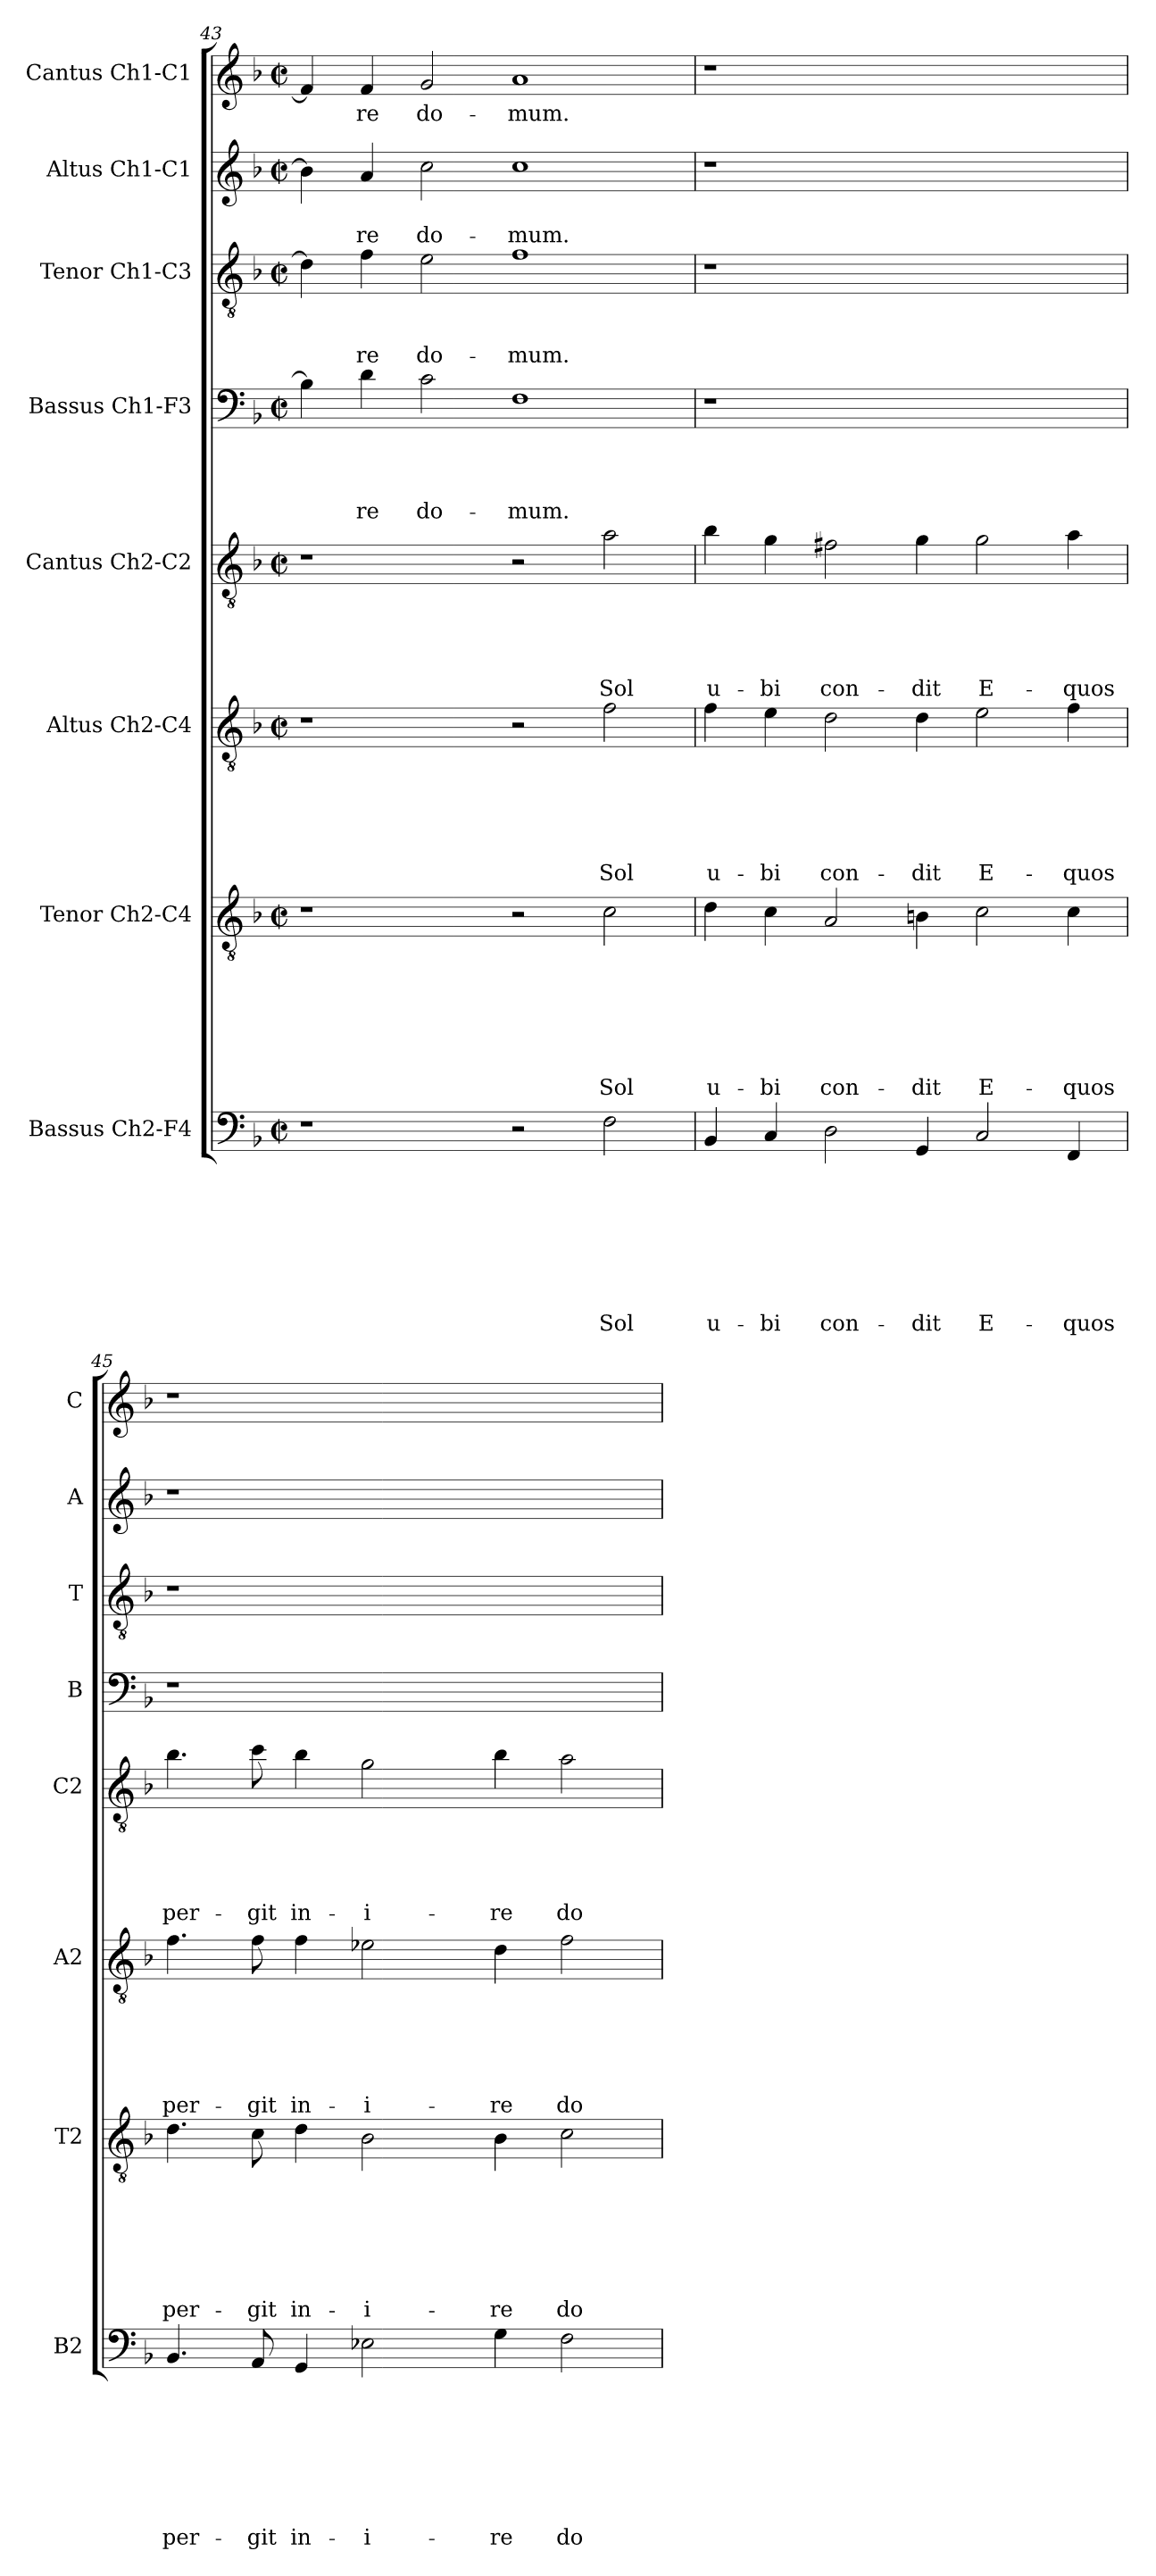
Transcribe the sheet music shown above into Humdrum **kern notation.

**kern	**text	**text	**text	**text	**text	**text	**text	**text	**kern	**text	**text	**text	**text	**text	**text	**text	**kern	**text	**text	**text	**text	**text	**text	**kern	**text	**text	**text	**text	**text	**kern	**text	**text	**text	**text	**kern	**text	**text	**text	**kern	**text	**text	**kern	**text
*part8	*part8	*part8	*part8	*part8	*part8	*part8	*part8	*part8	*part7	*part7	*part7	*part7	*part7	*part7	*part7	*part7	*part6	*part6	*part6	*part6	*part6	*part6	*part6	*part5	*part5	*part5	*part5	*part5	*part5	*part4	*part4	*part4	*part4	*part4	*part3	*part3	*part3	*part3	*part2	*part2	*part2	*part1	*part1
*staff8	*staff8	*staff8	*staff8	*staff8	*staff8	*staff8	*staff8	*staff8	*staff7	*staff7	*staff7	*staff7	*staff7	*staff7	*staff7	*staff7	*staff6	*staff6	*staff6	*staff6	*staff6	*staff6	*staff6	*staff5	*staff5	*staff5	*staff5	*staff5	*staff5	*staff4	*staff4	*staff4	*staff4	*staff4	*staff3	*staff3	*staff3	*staff3	*staff2	*staff2	*staff2	*staff1	*staff1
*I"Bassus Ch2-F4	*	*	*	*	*	*	*	*	*I"Tenor Ch2-C4	*	*	*	*	*	*	*	*I"Altus Ch2-C4	*	*	*	*	*	*	*I"Cantus Ch2-C2	*	*	*	*	*	*I"Bassus Ch1-F3	*	*	*	*	*I"Tenor Ch1-C3	*	*	*	*I"Altus Ch1-C1	*	*	*I"Cantus Ch1-C1	*
*I'B2	*	*	*	*	*	*	*	*	*I'T2	*	*	*	*	*	*	*	*I'A2	*	*	*	*	*	*	*I'C2	*	*	*	*	*	*I'B	*	*	*	*	*I'T	*	*	*	*I'A	*	*	*I'C	*
!!LO:PB:g=z
*clefF4	*	*	*	*	*	*	*	*	*clefGv2	*	*	*	*	*	*	*	*clefGv2	*	*	*	*	*	*	*clefGv2	*	*	*	*	*	*clefF4	*	*	*	*	*clefGv2	*	*	*	*clefG2	*	*	*clefG2	*
*k[b-]	*	*	*	*	*	*	*	*	*k[b-]	*	*	*	*	*	*	*	*k[b-]	*	*	*	*	*	*	*k[b-]	*	*	*	*	*	*k[b-]	*	*	*	*	*k[b-]	*	*	*	*k[b-]	*	*	*k[b-]	*
*F:	*	*	*	*	*	*	*	*	*F:	*	*	*	*	*	*	*	*F:	*	*	*	*	*	*	*F:	*	*	*	*	*	*F:	*	*	*	*	*F:	*	*	*	*F:	*	*	*F:	*
*M2/2	*	*	*	*	*	*	*	*	*M2/2	*	*	*	*	*	*	*	*M2/2	*	*	*	*	*	*	*M2/2	*	*	*	*	*	*M2/2	*	*	*	*	*M2/2	*	*	*	*M2/2	*	*	*M2/2	*
*met(c|)	*	*	*	*	*	*	*	*	*met(c|)	*	*	*	*	*	*	*	*met(c|)	*	*	*	*	*	*	*met(c|)	*	*	*	*	*	*met(c|)	*	*	*	*	*met(c|)	*	*	*	*met(c|)	*	*	*met(c|)	*
=43	=43	=43	=43	=43	=43	=43	=43	=43	=43	=43	=43	=43	=43	=43	=43	=43	=43	=43	=43	=43	=43	=43	=43	=43	=43	=43	=43	=43	=43	=43	=43	=43	=43	=43	=43	=43	=43	=43	=43	=43	=43	=43	=43
1r	.	.	.	.	.	.	.	.	1r	.	.	.	.	.	.	.	1r	.	.	.	.	.	.	1r	.	.	.	.	.	4B-\]	.	.	.	.	4d\]	.	.	.	4b-\]	.	.	4f/]	.
!	!	!	!	!	!	!	!	!	!	!	!	!	!	!	!	!	!	!	!	!	!	!	!	!	!	!	!	!	!	!	!	!	!	!LO:LY:b	!	!	!	!LO:LY:b	!	!	!LO:LY:b	!	!LO:LY:b
.	.	.	.	.	.	.	.	.	.	.	.	.	.	.	.	.	.	.	.	.	.	.	.	.	.	.	.	.	.	4d\	.	.	.	-re	4f\	.	.	-re	4a/	.	-re	4f/	-re
!	!	!	!	!	!	!	!	!	!	!	!	!	!	!	!	!	!	!	!	!	!	!	!	!	!	!	!	!	!	!	!	!	!	!LO:LY:b	!	!	!	!LO:LY:b	!	!	!LO:LY:b	!	!LO:LY:b
.	.	.	.	.	.	.	.	.	.	.	.	.	.	.	.	.	.	.	.	.	.	.	.	.	.	.	.	.	.	2c\	.	.	.	do-	2e\	.	.	do-	2cc\	.	do-	2g/	do-
!	!	!	!	!	!	!	!	!	!	!	!	!	!	!	!	!	!	!	!	!	!	!	!	!	!	!	!	!	!	!	!	!	!	!LO:LY:b	!	!	!	!LO:LY:b	!	!	!LO:LY:b	!	!LO:LY:b
2r	.	.	.	.	.	.	.	.	2r	.	.	.	.	.	.	.	2r	.	.	.	.	.	.	2r	.	.	.	.	.	1F	.	.	.	-mum.	1f	.	.	-mum.	1cc	.	-mum.	1a	-mum.
!	!	!	!	!	!	!	!	!LO:LY:b	!	!	!	!	!	!	!	!LO:LY:b	!	!	!	!	!	!	!LO:LY:b	!	!	!	!	!	!LO:LY:b	!	!	!	!	!	!	!	!	!	!	!	!	!	!
2F\	.	.	.	.	.	.	.	Sol	2c\	.	.	.	.	.	.	Sol	2f\	.	.	.	.	.	Sol	2a\	.	.	.	.	Sol	.	.	.	.	.	.	.	.	.	.	.	.	.	.
=44	=44	=44	=44	=44	=44	=44	=44	=44	=44	=44	=44	=44	=44	=44	=44	=44	=44	=44	=44	=44	=44	=44	=44	=44	=44	=44	=44	=44	=44	=44	=44	=44	=44	=44	=44	=44	=44	=44	=44	=44	=44	=44	=44
!	!	!	!	!	!	!	!	!LO:LY:b	!	!	!	!	!	!	!	!LO:LY:b	!	!	!	!	!	!	!LO:LY:b	!	!	!	!	!	!LO:LY:b	!	!	!	!	!	!	!	!	!	!	!	!	!	!
4BB-/	.	.	.	.	.	.	.	u-	4d\	.	.	.	.	.	.	u-	4f\	.	.	.	.	.	u-	4b-\	.	.	.	.	u-	1r	.	.	.	.	1r	.	.	.	1r	.	.	1r	.
!	!	!	!	!	!	!	!	!LO:LY:b	!	!	!	!	!	!	!	!LO:LY:b	!	!	!	!	!	!	!LO:LY:b	!	!	!	!	!	!LO:LY:b	!	!	!	!	!	!	!	!	!	!	!	!	!	!
4C/	.	.	.	.	.	.	.	-bi	4c\	.	.	.	.	.	.	-bi	4e\	.	.	.	.	.	-bi	4g\	.	.	.	.	-bi	.	.	.	.	.	.	.	.	.	.	.	.	.	.
!	!	!	!	!	!	!	!	!LO:LY:b	!	!	!	!	!	!	!	!LO:LY:b	!	!	!	!	!	!	!LO:LY:b	!	!	!	!	!	!LO:LY:b	!	!	!	!	!	!	!	!	!	!	!	!	!	!
2D\	.	.	.	.	.	.	.	con-	2A/	.	.	.	.	.	.	con-	2d\	.	.	.	.	.	con-	2f#X\	.	.	.	.	con-	.	.	.	.	.	.	.	.	.	.	.	.	.	.
!	!	!	!	!	!	!	!	!LO:LY:b	!	!	!	!	!	!	!	!LO:LY:b	!	!	!	!	!	!	!LO:LY:b	!	!	!	!	!	!LO:LY:b	!	!	!	!	!	!	!	!	!	!	!	!	!	!
4GG/	.	.	.	.	.	.	.	-dit	4Bn\	.	.	.	.	.	.	-dit	4d\	.	.	.	.	.	-dit	4g\	.	.	.	.	-dit	1ryy	.	.	.	.	1ryy	.	.	.	1ryy	.	.	1ryy	.
!	!	!	!	!	!	!	!	!LO:LY:b	!	!	!	!	!	!	!	!LO:LY:b	!	!	!	!	!	!	!LO:LY:b	!	!	!	!	!	!LO:LY:b	!	!	!	!	!	!	!	!	!	!	!	!	!	!
2C/	.	.	.	.	.	.	.	E-	2c\	.	.	.	.	.	.	E-	2e\	.	.	.	.	.	E-	2g\	.	.	.	.	E-	.	.	.	.	.	.	.	.	.	.	.	.	.	.
!	!	!	!	!	!	!	!	!LO:LY:b	!	!	!	!	!	!	!	!LO:LY:b	!	!	!	!	!	!	!LO:LY:b	!	!	!	!	!	!LO:LY:b	!	!	!	!	!	!	!	!	!	!	!	!	!	!
4FF/	.	.	.	.	.	.	.	-quos	4c\	.	.	.	.	.	.	-quos	4f\	.	.	.	.	.	-quos	4a\	.	.	.	.	-quos	.	.	.	.	.	.	.	.	.	.	.	.	.	.
=45	=45	=45	=45	=45	=45	=45	=45	=45	=45	=45	=45	=45	=45	=45	=45	=45	=45	=45	=45	=45	=45	=45	=45	=45	=45	=45	=45	=45	=45	=45	=45	=45	=45	=45	=45	=45	=45	=45	=45	=45	=45	=45	=45
!	!	!	!	!	!	!	!	!LO:LY:b	!	!	!	!	!	!	!	!LO:LY:b	!	!	!	!	!	!	!LO:LY:b	!	!	!	!	!	!LO:LY:b	!	!	!	!	!	!	!	!	!	!	!	!	!	!
4.BB-/	.	.	.	.	.	.	.	per-	4.d\	.	.	.	.	.	.	per-	4.f\	.	.	.	.	.	per-	4.b-\	.	.	.	.	per-	1r	.	.	.	.	1r	.	.	.	1r	.	.	1r	.
!	!	!	!	!	!	!	!	!LO:LY:b	!	!	!	!	!	!	!	!LO:LY:b	!	!	!	!	!	!	!LO:LY:b	!	!	!	!	!	!LO:LY:b	!	!	!	!	!	!	!	!	!	!	!	!	!	!
8AA/	.	.	.	.	.	.	.	-git	8c\	.	.	.	.	.	.	-git	8f\	.	.	.	.	.	-git	8cc\	.	.	.	.	-git	.	.	.	.	.	.	.	.	.	.	.	.	.	.
!	!	!	!	!	!	!	!	!LO:LY:b	!	!	!	!	!	!	!	!LO:LY:b	!	!	!	!	!	!	!LO:LY:b	!	!	!	!	!	!LO:LY:b	!	!	!	!	!	!	!	!	!	!	!	!	!	!
4GG/	.	.	.	.	.	.	.	in-	4d\	.	.	.	.	.	.	in-	4f\	.	.	.	.	.	in-	4b-\	.	.	.	.	in-	.	.	.	.	.	.	.	.	.	.	.	.	.	.
!	!	!	!	!	!	!	!	!LO:LY:b	!	!	!	!	!	!	!	!LO:LY:b	!	!	!	!	!	!	!LO:LY:b	!	!	!	!	!	!LO:LY:b	!	!	!	!	!	!	!	!	!	!	!	!	!	!
2E-X\	.	.	.	.	.	.	.	-i-	2B-\	.	.	.	.	.	.	-i-	2e-X\	.	.	.	.	.	-i-	2g\	.	.	.	.	-i-	.	.	.	.	.	.	.	.	.	.	.	.	.	.
.	.	.	.	.	.	.	.	.	.	.	.	.	.	.	.	.	.	.	.	.	.	.	.	.	.	.	.	.	.	1ryy	.	.	.	.	1ryy	.	.	.	1ryy	.	.	1ryy	.
!	!	!	!	!	!	!	!	!LO:LY:b	!	!	!	!	!	!	!	!LO:LY:b	!	!	!	!	!	!	!LO:LY:b	!	!	!	!	!	!LO:LY:b	!	!	!	!	!	!	!	!	!	!	!	!	!	!
4G\	.	.	.	.	.	.	.	-re	4B-\	.	.	.	.	.	.	-re	4d\	.	.	.	.	.	-re	4b-\	.	.	.	.	-re	.	.	.	.	.	.	.	.	.	.	.	.	.	.
!	!	!	!	!	!	!	!	!LO:LY:b	!	!	!	!	!	!	!	!LO:LY:b	!	!	!	!	!	!	!LO:LY:b	!	!	!	!	!	!LO:LY:b	!	!	!	!	!	!	!	!	!	!	!	!	!	!
2F\	.	.	.	.	.	.	.	do-	2c\	.	.	.	.	.	.	do-	2f\	.	.	.	.	.	do-	2a\	.	.	.	.	do-	.	.	.	.	.	.	.	.	.	.	.	.	.	.
=	=	=	=	=	=	=	=	=	=	=	=	=	=	=	=	=	=	=	=	=	=	=	=	=	=	=	=	=	=	=	=	=	=	=	=	=	=	=	=	=	=	=	=
*-	*-	*-	*-	*-	*-	*-	*-	*-	*-	*-	*-	*-	*-	*-	*-	*-	*-	*-	*-	*-	*-	*-	*-	*-	*-	*-	*-	*-	*-	*-	*-	*-	*-	*-	*-	*-	*-	*-	*-	*-	*-	*-	*-
